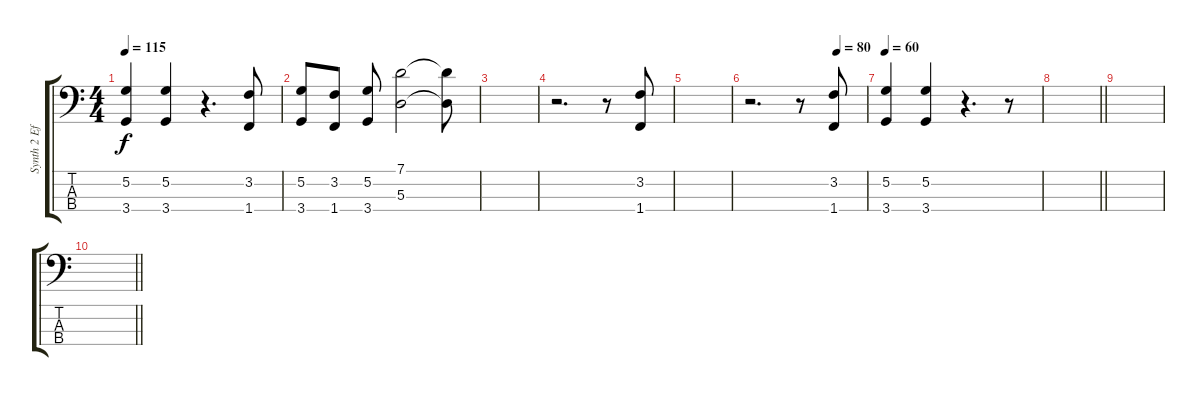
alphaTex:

\track ("Synth 2 Effect" "Synth 2 Ef") {instrument electricbasspick}
\staff {score tabs}
\tuning (G2 D2 A1 E1) {hide}
\ts (4 4)
\tempo 115
\clef f4
\ks c
(5.2 3.4).4{dy f} (5.2 3.4).4 r.4{d} (3.2 1.4).8 |
(5.2 3.4).8 (3.2 1.4).8 (5.2 3.4).8 (7.1 5.3).2 (7.1{t} 5.3{t}).8 |
|
r.2{d} r.8 (3.2 1.4).8 |
|
\tempo (80 0.75)
r.2{d} r.8 (3.2 1.4).8 |
\tempo 60
(5.2 3.4).4 (5.2 3.4).4 r.4{d} r.8 |
\barLineRight lightlight
|
|
\barLineRight lightlight
